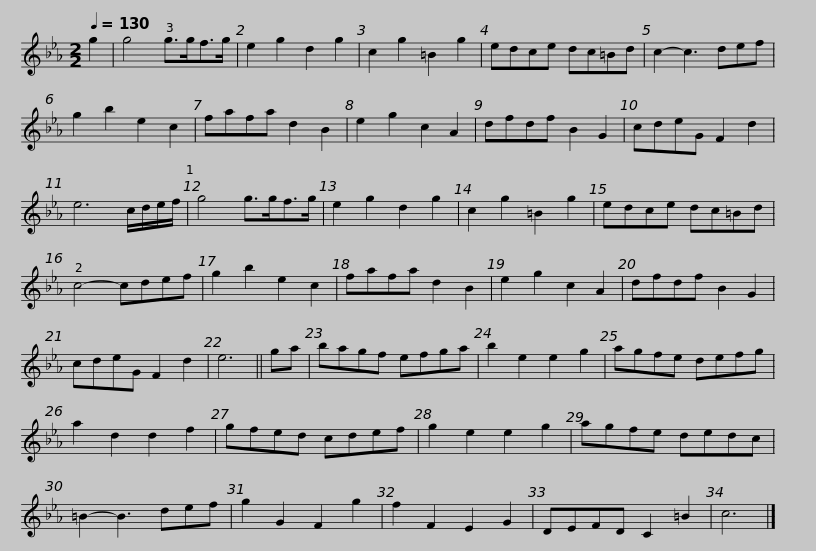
X:1
L:1/8
Q:1/4=130
M:2/2
I:linebreak $
K:Cmin
V:1 treble
V:1
 g2 | g4 g>gf>g | e2 g2 d2 g2 | c2 g2 =B2 g2 | edce dc=Bd | %5
 c2- c3 def |$ g2 b2 e2 c2 | fafa d2 B2 | e2 g2 c2 A2 | dfdf B2 G2 | %10
 cdeG F2 d2 | e6 c/d/e/f/ |$ g4 g>gf>g | e2 g2 d2 g2 | c2 g2 =B2 g2 | %15
 edce dc=Bd | c4- cdef |$ g2 b2 e2 c2 | fafa d2 B2 | e2 g2 c2 A2 | %20
 dfdf B2 G2 | cdeG F2 d2 | e6 ||$ ga | bagf efga | %25
 b2 e2 e2 g2 | agfe defg | a2 d2 d2 f2 |$ gfed cdef | g2 e2 e2 g2 | %30
 agfe dedc | =B2- B3 def |$ g2 G2 F2 g2 | f2 F2 E2 G2 | DEFD C2 =B2 | %35
 c6 |] %36
